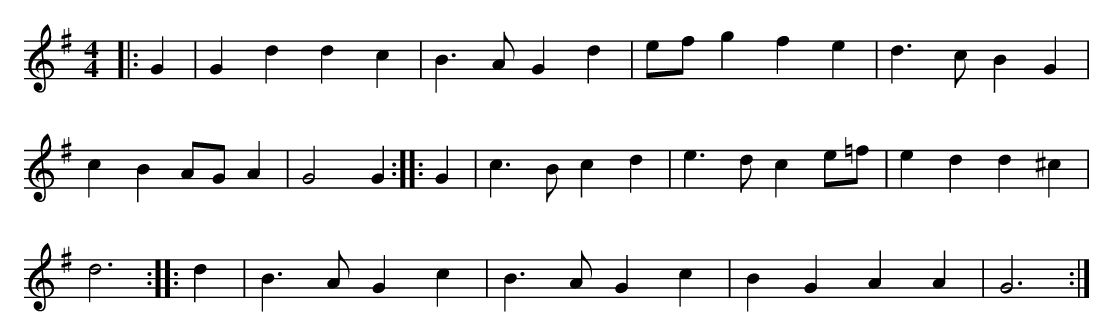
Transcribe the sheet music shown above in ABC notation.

X:1
M:4/4
K:G
|:G2|G2 d2 d2 c2|B3 A G2 d2|ef g2 f2 e2|d3 c B2 G2|
c2 B2 AG A2|G4 G2:|:G2|c3 B c2 d2|e3 d c2 e=f|e2 d2 d2 ^c2|
d6:|:d2|B3 A G2 c2|B3 A G2 c2|B2 G2 A2 A2|G6:|
